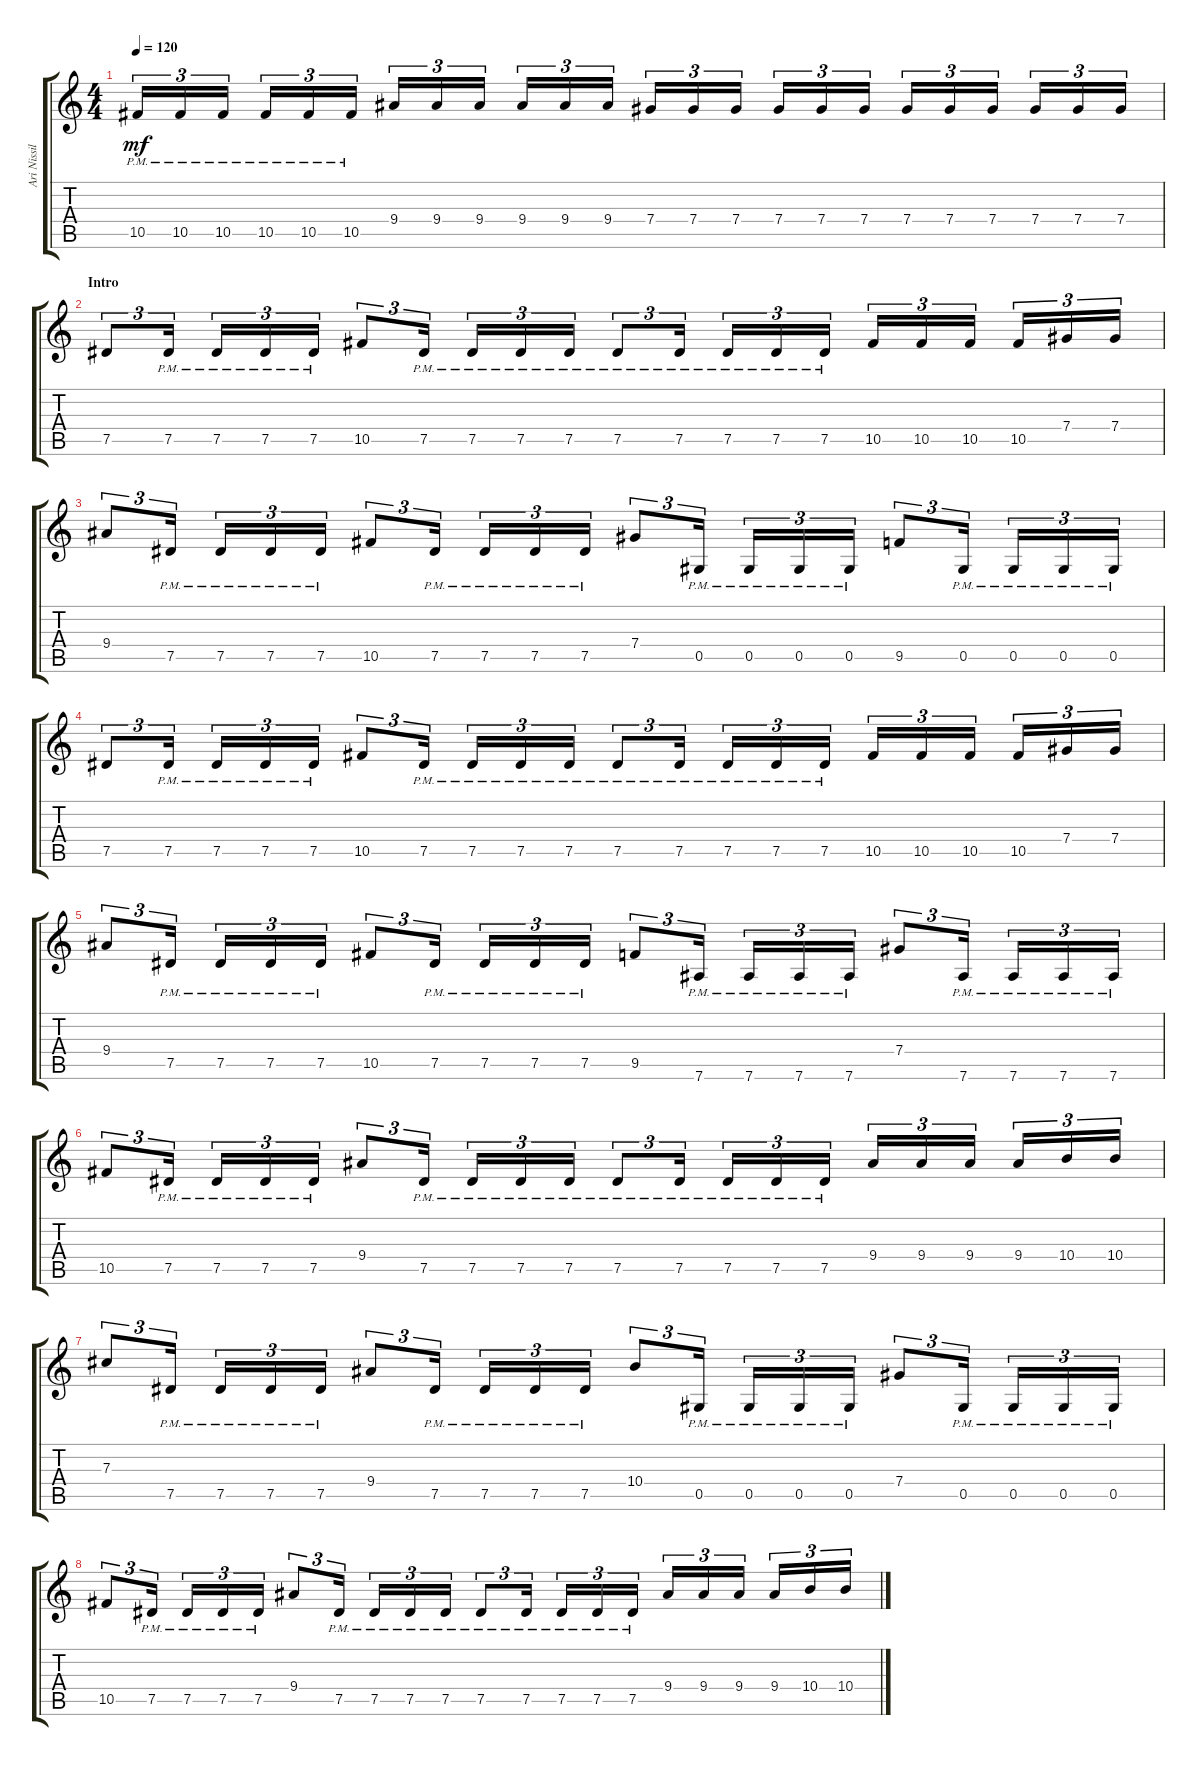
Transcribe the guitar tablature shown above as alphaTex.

\track ("Ari Nissila (rhythm)" "Ari Nissil") {instrument distortionguitar}
\staff {score tabs}
\tuning (Eb4 Bb3 Gb3 Db3 Ab2 Eb2) {hide}
\ts (4 4)
\tempo 120
\clef g2
\ks c
10.5{pm}.16{tu (3 2) dy mf} 10.5{pm}.16{tu (3 2)} 10.5{pm}.16{tu (3 2)} 10.5{pm}.16{tu (3 2)} 10.5{pm}.16{tu (3 2)} 10.5{pm}.16{tu (3 2)} 9.4.16{tu (3 2)} 9.4.16{tu (3 2)} 9.4.16{tu (3 2)} 9.4.16{tu (3 2)} 9.4.16{tu (3 2)} 9.4.16{tu (3 2)} 7.4.16{tu (3 2)} 7.4.16{tu (3 2)} 7.4.16{tu (3 2)} 7.4.16{tu (3 2)} 7.4.16{tu (3 2)} 7.4.16{tu (3 2)} 7.4.16{tu (3 2)} 7.4.16{tu (3 2)} 7.4.16{tu (3 2)} 7.4.16{tu (3 2)} 7.4.16{tu (3 2)} 7.4.16{tu (3 2)} |
\section ("" "Intro")
7.5.8{tu (3 2)} 7.5{pm}.16{tu (3 2)} 7.5{pm}.16{tu (3 2)} 7.5{pm}.16{tu (3 2)} 7.5{pm}.16{tu (3 2)} 10.5.8{tu (3 2)} 7.5{pm}.16{tu (3 2)} 7.5{pm}.16{tu (3 2)} 7.5{pm}.16{tu (3 2)} 7.5{pm}.16{tu (3 2)} 7.5{pm}.8{tu (3 2)} 7.5{pm}.16{tu (3 2)} 7.5{pm}.16{tu (3 2)} 7.5{pm}.16{tu (3 2)} 7.5{pm}.16{tu (3 2)} 10.5.16{tu (3 2)} 10.5.16{tu (3 2)} 10.5.16{tu (3 2)} 10.5.16{tu (3 2)} 7.4.16{tu (3 2)} 7.4.16{tu (3 2)} |
9.4.8{tu (3 2)} 7.5{pm}.16{tu (3 2)} 7.5{pm}.16{tu (3 2)} 7.5{pm}.16{tu (3 2)} 7.5{pm}.16{tu (3 2)} 10.5.8{tu (3 2)} 7.5{pm}.16{tu (3 2)} 7.5{pm}.16{tu (3 2)} 7.5{pm}.16{tu (3 2)} 7.5{pm}.16{tu (3 2)} 7.4.8{tu (3 2)} 0.5{pm}.16{tu (3 2)} 0.5{pm}.16{tu (3 2)} 0.5{pm}.16{tu (3 2)} 0.5{pm}.16{tu (3 2)} 9.5.8{tu (3 2)} 0.5{pm}.16{tu (3 2)} 0.5{pm}.16{tu (3 2)} 0.5{pm}.16{tu (3 2)} 0.5{pm}.16{tu (3 2)} |
7.5.8{tu (3 2)} 7.5{pm}.16{tu (3 2)} 7.5{pm}.16{tu (3 2)} 7.5{pm}.16{tu (3 2)} 7.5{pm}.16{tu (3 2)} 10.5.8{tu (3 2)} 7.5{pm}.16{tu (3 2)} 7.5{pm}.16{tu (3 2)} 7.5{pm}.16{tu (3 2)} 7.5{pm}.16{tu (3 2)} 7.5{pm}.8{tu (3 2)} 7.5{pm}.16{tu (3 2)} 7.5{pm}.16{tu (3 2)} 7.5{pm}.16{tu (3 2)} 7.5{pm}.16{tu (3 2)} 10.5.16{tu (3 2)} 10.5.16{tu (3 2)} 10.5.16{tu (3 2)} 10.5.16{tu (3 2)} 7.4.16{tu (3 2)} 7.4.16{tu (3 2)} |
9.4.8{tu (3 2)} 7.5{pm}.16{tu (3 2)} 7.5{pm}.16{tu (3 2)} 7.5{pm}.16{tu (3 2)} 7.5{pm}.16{tu (3 2)} 10.5.8{tu (3 2)} 7.5{pm}.16{tu (3 2)} 7.5{pm}.16{tu (3 2)} 7.5{pm}.16{tu (3 2)} 7.5{pm}.16{tu (3 2)} 9.5.8{tu (3 2)} 7.6{pm}.16{tu (3 2)} 7.6{pm}.16{tu (3 2)} 7.6{pm}.16{tu (3 2)} 7.6{pm}.16{tu (3 2)} 7.4.8{tu (3 2)} 7.6{pm}.16{tu (3 2)} 7.6{pm}.16{tu (3 2)} 7.6{pm}.16{tu (3 2)} 7.6{pm}.16{tu (3 2)} |
10.5.8{tu (3 2)} 7.5{pm}.16{tu (3 2)} 7.5{pm}.16{tu (3 2)} 7.5{pm}.16{tu (3 2)} 7.5{pm}.16{tu (3 2)} 9.4.8{tu (3 2)} 7.5{pm}.16{tu (3 2)} 7.5{pm}.16{tu (3 2)} 7.5{pm}.16{tu (3 2)} 7.5{pm}.16{tu (3 2)} 7.5{pm}.8{tu (3 2)} 7.5{pm}.16{tu (3 2)} 7.5{pm}.16{tu (3 2)} 7.5{pm}.16{tu (3 2)} 7.5{pm}.16{tu (3 2)} 9.4.16{tu (3 2)} 9.4.16{tu (3 2)} 9.4.16{tu (3 2)} 9.4.16{tu (3 2)} 10.4.16{tu (3 2)} 10.4.16{tu (3 2)} |
7.3.8{tu (3 2)} 7.5{pm}.16{tu (3 2)} 7.5{pm}.16{tu (3 2)} 7.5{pm}.16{tu (3 2)} 7.5{pm}.16{tu (3 2)} 9.4.8{tu (3 2)} 7.5{pm}.16{tu (3 2)} 7.5{pm}.16{tu (3 2)} 7.5{pm}.16{tu (3 2)} 7.5{pm}.16{tu (3 2)} 10.4.8{tu (3 2)} 0.5{pm}.16{tu (3 2)} 0.5{pm}.16{tu (3 2)} 0.5{pm}.16{tu (3 2)} 0.5{pm}.16{tu (3 2)} 7.4.8{tu (3 2)} 0.5{pm}.16{tu (3 2)} 0.5{pm}.16{tu (3 2)} 0.5{pm}.16{tu (3 2)} 0.5{pm}.16{tu (3 2)} |
10.5.8{tu (3 2)} 7.5{pm}.16{tu (3 2)} 7.5{pm}.16{tu (3 2)} 7.5{pm}.16{tu (3 2)} 7.5{pm}.16{tu (3 2)} 9.4.8{tu (3 2)} 7.5{pm}.16{tu (3 2)} 7.5{pm}.16{tu (3 2)} 7.5{pm}.16{tu (3 2)} 7.5{pm}.16{tu (3 2)} 7.5{pm}.8{tu (3 2)} 7.5{pm}.16{tu (3 2)} 7.5{pm}.16{tu (3 2)} 7.5{pm}.16{tu (3 2)} 7.5{pm}.16{tu (3 2)} 9.4.16{tu (3 2)} 9.4.16{tu (3 2)} 9.4.16{tu (3 2)} 9.4.16{tu (3 2)} 10.4.16{tu (3 2)} 10.4.16{tu (3 2)}
